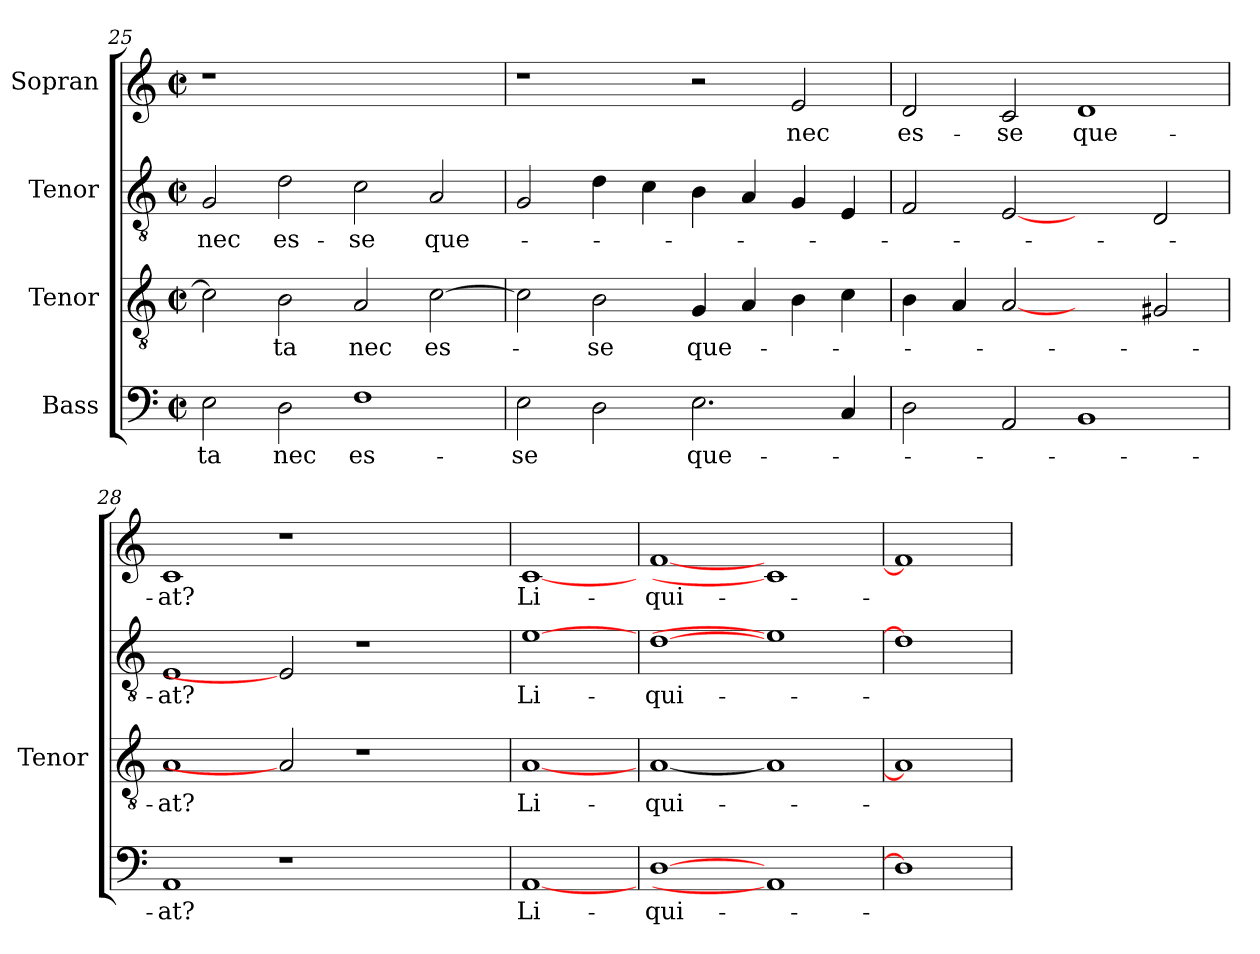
**kern	**text	**kern	**text	**kern	**text	**kern	**text
*part4	*part4	*part3	*part3	*part2	*part2	*part1	*part1
*staff4	*staff4	*staff3	*staff3	*staff2	*staff2	*staff1	*staff1
*I"Bass	*	*I"Tenor	*	*I"Tenor	*	*I"Sopran	*
*	*	*I'Tenor	*	*	*	*	*
*clefF4	*	*clefGv2	*	*clefGv2	*	*clefG2	*
*	*	*ITrd7c12	*	*ITrd7c12	*	*	*
*k[]	*	*k[]	*	*k[]	*	*k[]	*
*M2/2	*	*M2/2	*	*M2/2	*	*M2/2	*
*met(c|)	*	*met(c|)	*	*met(c|)	*	*met(c|)	*
=25	=25	=25	=25	=25	=25	=25	=25
!	!LO:LY:b:color=#000000	!	!	!	!	!	!
!	!	!	!	!	!LO:LY:b:color=#000000	!LO:N:vis=1	!
2Ei\	-ta	2Ci\]	.	2GGi/	nec	1r	.
!	!LO:LY:b:color=#000000	!	!	!	!	!	!
!	!	!	!LO:LY:b:color=#000000	!	!	!	!
!	!	!	!	!	!LO:LY:b:color=#000000	!	!
2Di\	nec	2BBi\	-ta	2Di\	es-	.	.
!	!LO:LY:b:color=#000000	!	!	!	!	!	!
!	!	!	!LO:LY:b:color=#000000	!	!	!	!
!	!	!	!	!	!LO:LY:b:color=#000000	!	!
1Fi	es-	2AAi/	nec	2Ci\	-se	1ryy	.
!	!	!	!LO:LY:b:color=#000000	!	!	!	!
!	!	!	!	!	!LO:LY:b:color=#000000	!	!
.	.	[>2Ci\	es-	2AAi/	que-	.	.
=26	=26	=26	=26	=26	=26	=26	=26
!	!LO:LY:b:color=#000000	!	!	!	!	!	!
2Ei\	-se	2Ci\]	.	2GGi/	.	1r	.
!	!	!	!LO:LY:b:color=#000000	!	!	!	!
2Di\	.	2BBi\	-se	4Di\	.	.	.
.	.	.	.	4Ci\	.	.	.
!	!LO:LY:b:color=#000000	!	!	!	!	!	!
!	!	!	!LO:LY:b:color=#000000	!	!	!	!
2.Ei\	que-	4GGi/	que-	4BBi\	.	2r	.
.	.	4AAi/	.	4AAi/	.	.	.
!	!	!	!	!	!	!	!LO:LY:b:color=#000000
.	.	4BBi\	.	4GGi/	.	2ei/	nec
4Ci/	.	4Ci\	.	4EEi/	.	.	.
=27	=27	=27	=27	=27	=27	=27	=27
!	!	!	!	!	!	!	!LO:LY:b:color=#000000
2Di\	.	4BBi\	.	2FFi/	.	2di/	es-
.	.	4AAi/	.	.	.	.	.
!	!	!	!	!	!	!	!LO:LY:b:color=#000000
2AAi/	.	[2AAi	.	[2EEi	.	2ci/	-se
!	!	!	!	!	!	!	!LO:LY:b:color=#000000
1BBi	.	2ryy	.	2ryy	.	1di	que-
.	.	2GG#Xi/	.	2DDi/	.	.	.
!!LO:LB:g=z
=28	=28	=28	=28	=28	=28	=28	=28
!	!LO:LY:b:color=#000000	!	!	!	!	!	!
!	!	!	!LO:LY:b:color=#000000	!	!	!	!
!	!	!	!	!	!LO:LY:b:color=#000000	!	!
!	!	!	!	!	!	!	!LO:LY:b:color=#000000
1AAi	-at?	1AAi	-at?	1EEi	-at?	1ci	-at?
1r	.	2AAi]	.	2EEi]	.	1r	.
.	.	1r	.	1r	.	.	.
2ryy	.	.	.	.	.	2ryy	.
=29	=29	=29	=29	=29	=29	=29	=29
!	!LO:LY:b:color=#000000	!	!	!	!	!	!
!	!	!	!LO:LY:b:color=#000000	!	!	!	!
!	!	!	!	!	!LO:LY:b:color=#000000	!	!
!	!	!	!	!	!	!	!LO:LY:b:color=#000000
[1AAi	Li-	[1AAi	Li-	[1Ei	Li-	[1ci	Li-
=30	=30	=30	=30	=30	=30	=30	=30
!	!LO:LY:b:color=#000000	!	!	!	!	!	!
!	!	!	!LO:LY:b:color=#000000	!	!	!	!
!	!	!	!	!	!LO:LY:b:color=#000000	!	!
!	!	!	!	!	!	!	!LO:LY:b:color=#000000
[1Di	-qui-	[1AAi	-qui-	[1Di	-qui-	[1fi	-qui-
1AAi]	.	1AAi]	.	1Ei]	.	1ci]	.
=31	=31	=31	=31	=31	=31	=31	=31
1Di]	.	1AAi]	.	1Di]	.	1fi]	.
=	=	=	=	=	=	=	=
*-	*-	*-	*-	*-	*-	*-	*-
